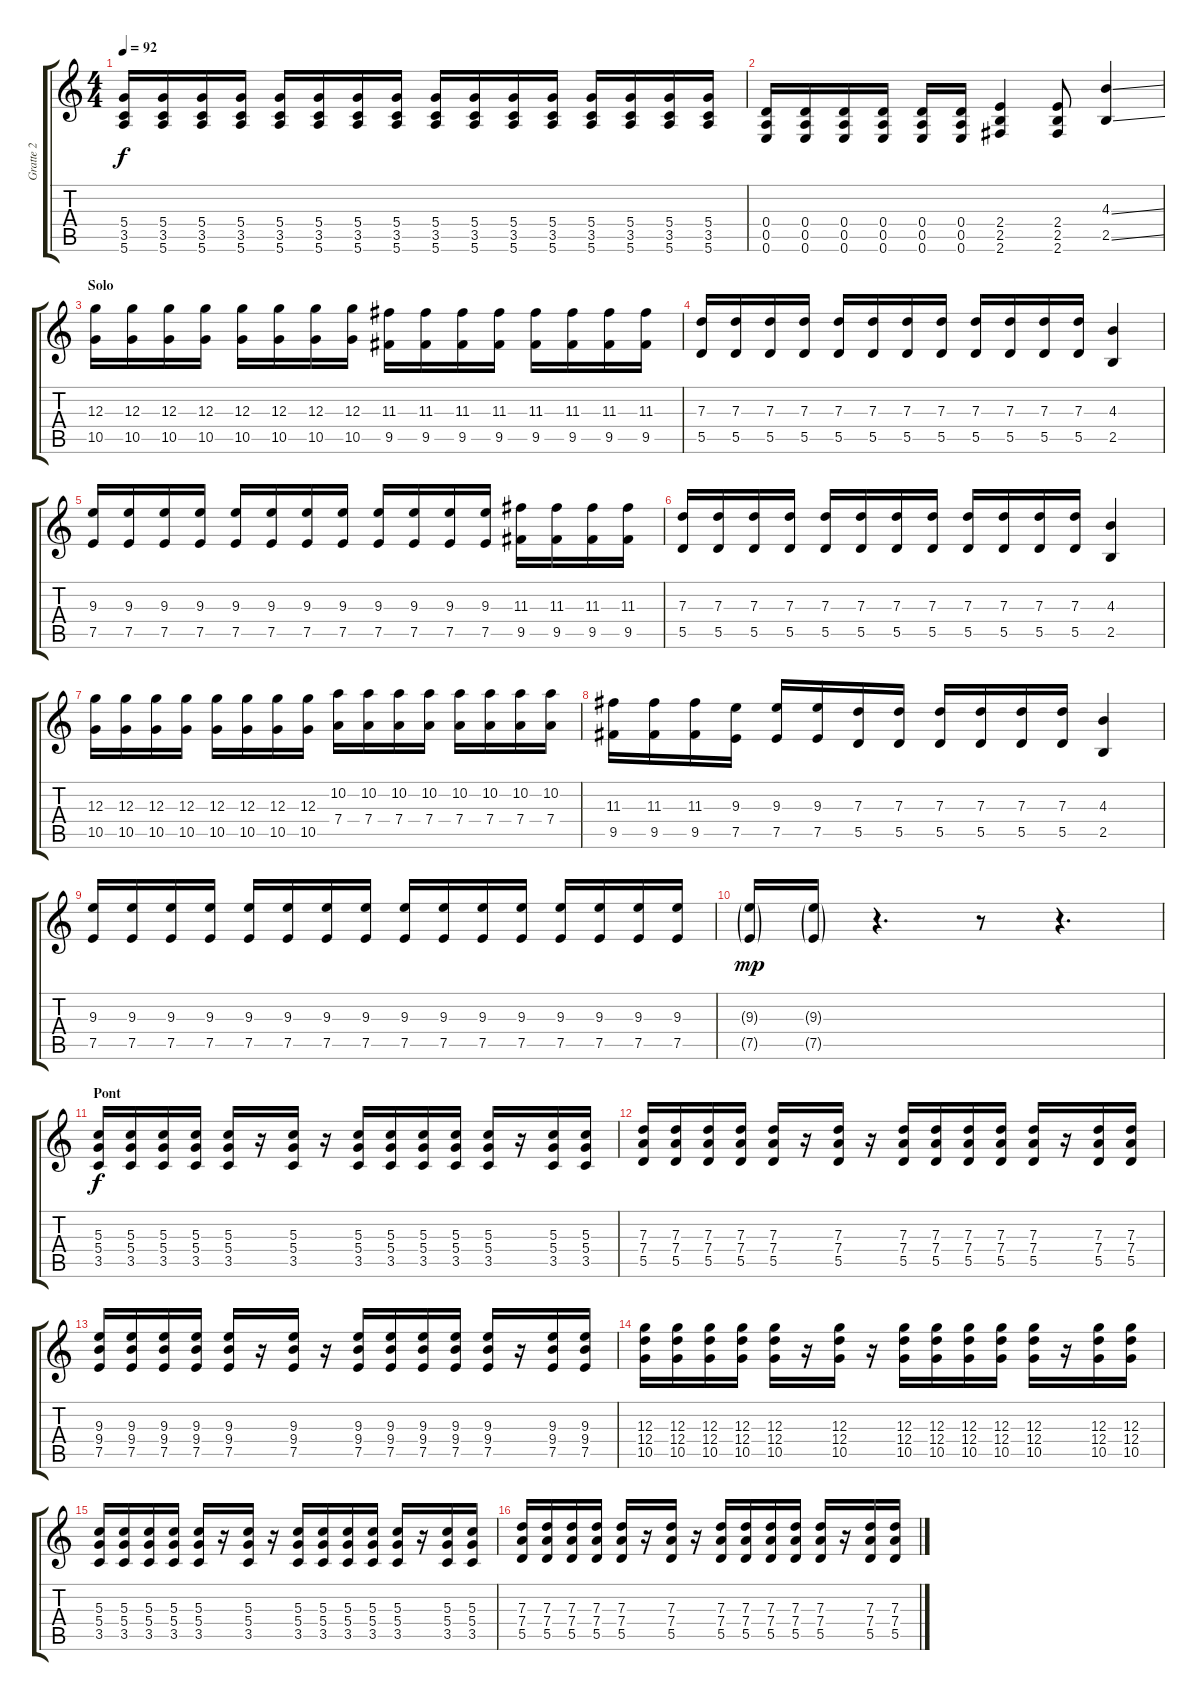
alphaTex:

\track ("Gratte 2" "Gratte 2") {instrument distortionguitar}
\staff {score tabs}
\tuning (E4 B3 G3 D3 A2 E2) {hide}
\ts (4 4)
\tempo 92
\clef g2
\ks c
(5.4 3.5 5.6).16{dy f} (5.4 3.5 5.6).16 (5.4 3.5 5.6).16 (5.4 3.5 5.6).16 (5.4 3.5 5.6).16 (5.4 3.5 5.6).16 (5.4 3.5 5.6).16 (5.4 3.5 5.6).16 (5.4 3.5 5.6).16 (5.4 3.5 5.6).16 (5.4 3.5 5.6).16 (5.4 3.5 5.6).16 (5.4 3.5 5.6).16 (5.4 3.5 5.6).16 (5.4 3.5 5.6).16 (5.4 3.5 5.6).16 |
(0.4 0.5 0.6).16 (0.4 0.5 0.6).16 (0.4 0.5 0.6).16 (0.4 0.5 0.6).16 (0.4 0.5 0.6).16 (0.4 0.5 0.6).16 (2.4 2.5 2.6).4 (2.4 2.5 2.6).8 (4.3{ss} 2.5{ss}).4 |
\section ("" "Solo")
(12.3 10.5).16 (12.3 10.5).16 (12.3 10.5).16 (12.3 10.5).16 (12.3 10.5).16 (12.3 10.5).16 (12.3 10.5).16 (12.3 10.5).16 (11.3 9.5).16 (11.3 9.5).16 (11.3 9.5).16 (11.3 9.5).16 (11.3 9.5).16 (11.3 9.5).16 (11.3 9.5).16 (11.3 9.5).16 |
(7.3 5.5).16 (7.3 5.5).16 (7.3 5.5).16 (7.3 5.5).16 (7.3 5.5).16 (7.3 5.5).16 (7.3 5.5).16 (7.3 5.5).16 (7.3 5.5).16 (7.3 5.5).16 (7.3 5.5).16 (7.3 5.5).16 (4.3 2.5).4 |
(9.3 7.5).16 (9.3 7.5).16 (9.3 7.5).16 (9.3 7.5).16 (9.3 7.5).16 (9.3 7.5).16 (9.3 7.5).16 (9.3 7.5).16 (9.3 7.5).16 (9.3 7.5).16 (9.3 7.5).16 (9.3 7.5).16 (11.3 9.5).16 (11.3 9.5).16 (11.3 9.5).16 (11.3 9.5).16 |
(7.3 5.5).16 (7.3 5.5).16 (7.3 5.5).16 (7.3 5.5).16 (7.3 5.5).16 (7.3 5.5).16 (7.3 5.5).16 (7.3 5.5).16 (7.3 5.5).16 (7.3 5.5).16 (7.3 5.5).16 (7.3 5.5).16 (4.3 2.5).4 |
(12.3 10.5).16 (12.3 10.5).16 (12.3 10.5).16 (12.3 10.5).16 (12.3 10.5).16 (12.3 10.5).16 (12.3 10.5).16 (12.3 10.5).16 (10.2 7.4).16 (10.2 7.4).16 (10.2 7.4).16 (10.2 7.4).16 (10.2 7.4).16 (10.2 7.4).16 (10.2 7.4).16 (10.2 7.4).16 |
(11.3 9.5).16 (11.3 9.5).16 (11.3 9.5).16 (9.3 7.5).16 (9.3 7.5).16 (9.3 7.5).16 (7.3 5.5).16 (7.3 5.5).16 (7.3 5.5).16 (7.3 5.5).16 (7.3 5.5).16 (7.3 5.5).16 (4.3 2.5).4 |
(9.3 7.5).16 (9.3 7.5).16 (9.3 7.5).16 (9.3 7.5).16 (9.3 7.5).16 (9.3 7.5).16 (9.3 7.5).16 (9.3 7.5).16 (9.3 7.5).16 (9.3 7.5).16 (9.3 7.5).16 (9.3 7.5).16 (9.3 7.5).16 (9.3 7.5).16 (9.3 7.5).16 (9.3 7.5).16 |
(9.3{g} 7.5{g}).16{dy mp} (9.3{g} 7.5{g}).16 r.4{d} r.8 r.4{d} |
\section ("" "Pont")
(5.3 5.4 3.5).16{dy f} (5.3 5.4 3.5).16 (5.3 5.4 3.5).16 (5.3 5.4 3.5).16 (5.3 5.4 3.5).16 r.16 (5.3 5.4 3.5).16 r.16 (5.3 5.4 3.5).16 (5.3 5.4 3.5).16 (5.3 5.4 3.5).16 (5.3 5.4 3.5).16 (5.3 5.4 3.5).16 r.16 (5.3 5.4 3.5).16 (5.3 5.4 3.5).16 |
(7.3 7.4 5.5).16 (7.3 7.4 5.5).16 (7.3 7.4 5.5).16 (7.3 7.4 5.5).16 (7.3 7.4 5.5).16 r.16 (7.3 7.4 5.5).16 r.16 (7.3 7.4 5.5).16 (7.3 7.4 5.5).16 (7.3 7.4 5.5).16 (7.3 7.4 5.5).16 (7.3 7.4 5.5).16 r.16 (7.3 7.4 5.5).16 (7.3 7.4 5.5).16 |
(9.3 9.4 7.5).16 (9.3 9.4 7.5).16 (9.3 9.4 7.5).16 (9.3 9.4 7.5).16 (9.3 9.4 7.5).16 r.16 (9.3 9.4 7.5).16 r.16 (9.3 9.4 7.5).16 (9.3 9.4 7.5).16 (9.3 9.4 7.5).16 (9.3 9.4 7.5).16 (9.3 9.4 7.5).16 r.16 (9.3 9.4 7.5).16 (9.3 9.4 7.5).16 |
(12.3 12.4 10.5).16 (12.3 12.4 10.5).16 (12.3 12.4 10.5).16 (12.3 12.4 10.5).16 (12.3 12.4 10.5).16 r.16 (12.3 12.4 10.5).16 r.16 (12.3 12.4 10.5).16 (12.3 12.4 10.5).16 (12.3 12.4 10.5).16 (12.3 12.4 10.5).16 (12.3 12.4 10.5).16 r.16 (12.3 12.4 10.5).16 (12.3 12.4 10.5).16 |
(5.3 5.4 3.5).16 (5.3 5.4 3.5).16 (5.3 5.4 3.5).16 (5.3 5.4 3.5).16 (5.3 5.4 3.5).16 r.16 (5.3 5.4 3.5).16 r.16 (5.3 5.4 3.5).16 (5.3 5.4 3.5).16 (5.3 5.4 3.5).16 (5.3 5.4 3.5).16 (5.3 5.4 3.5).16 r.16 (5.3 5.4 3.5).16 (5.3 5.4 3.5).16 |
(7.3 7.4 5.5).16 (7.3 7.4 5.5).16 (7.3 7.4 5.5).16 (7.3 7.4 5.5).16 (7.3 7.4 5.5).16 r.16 (7.3 7.4 5.5).16 r.16 (7.3 7.4 5.5).16 (7.3 7.4 5.5).16 (7.3 7.4 5.5).16 (7.3 7.4 5.5).16 (7.3 7.4 5.5).16 r.16 (7.3 7.4 5.5).16 (7.3 7.4 5.5).16
